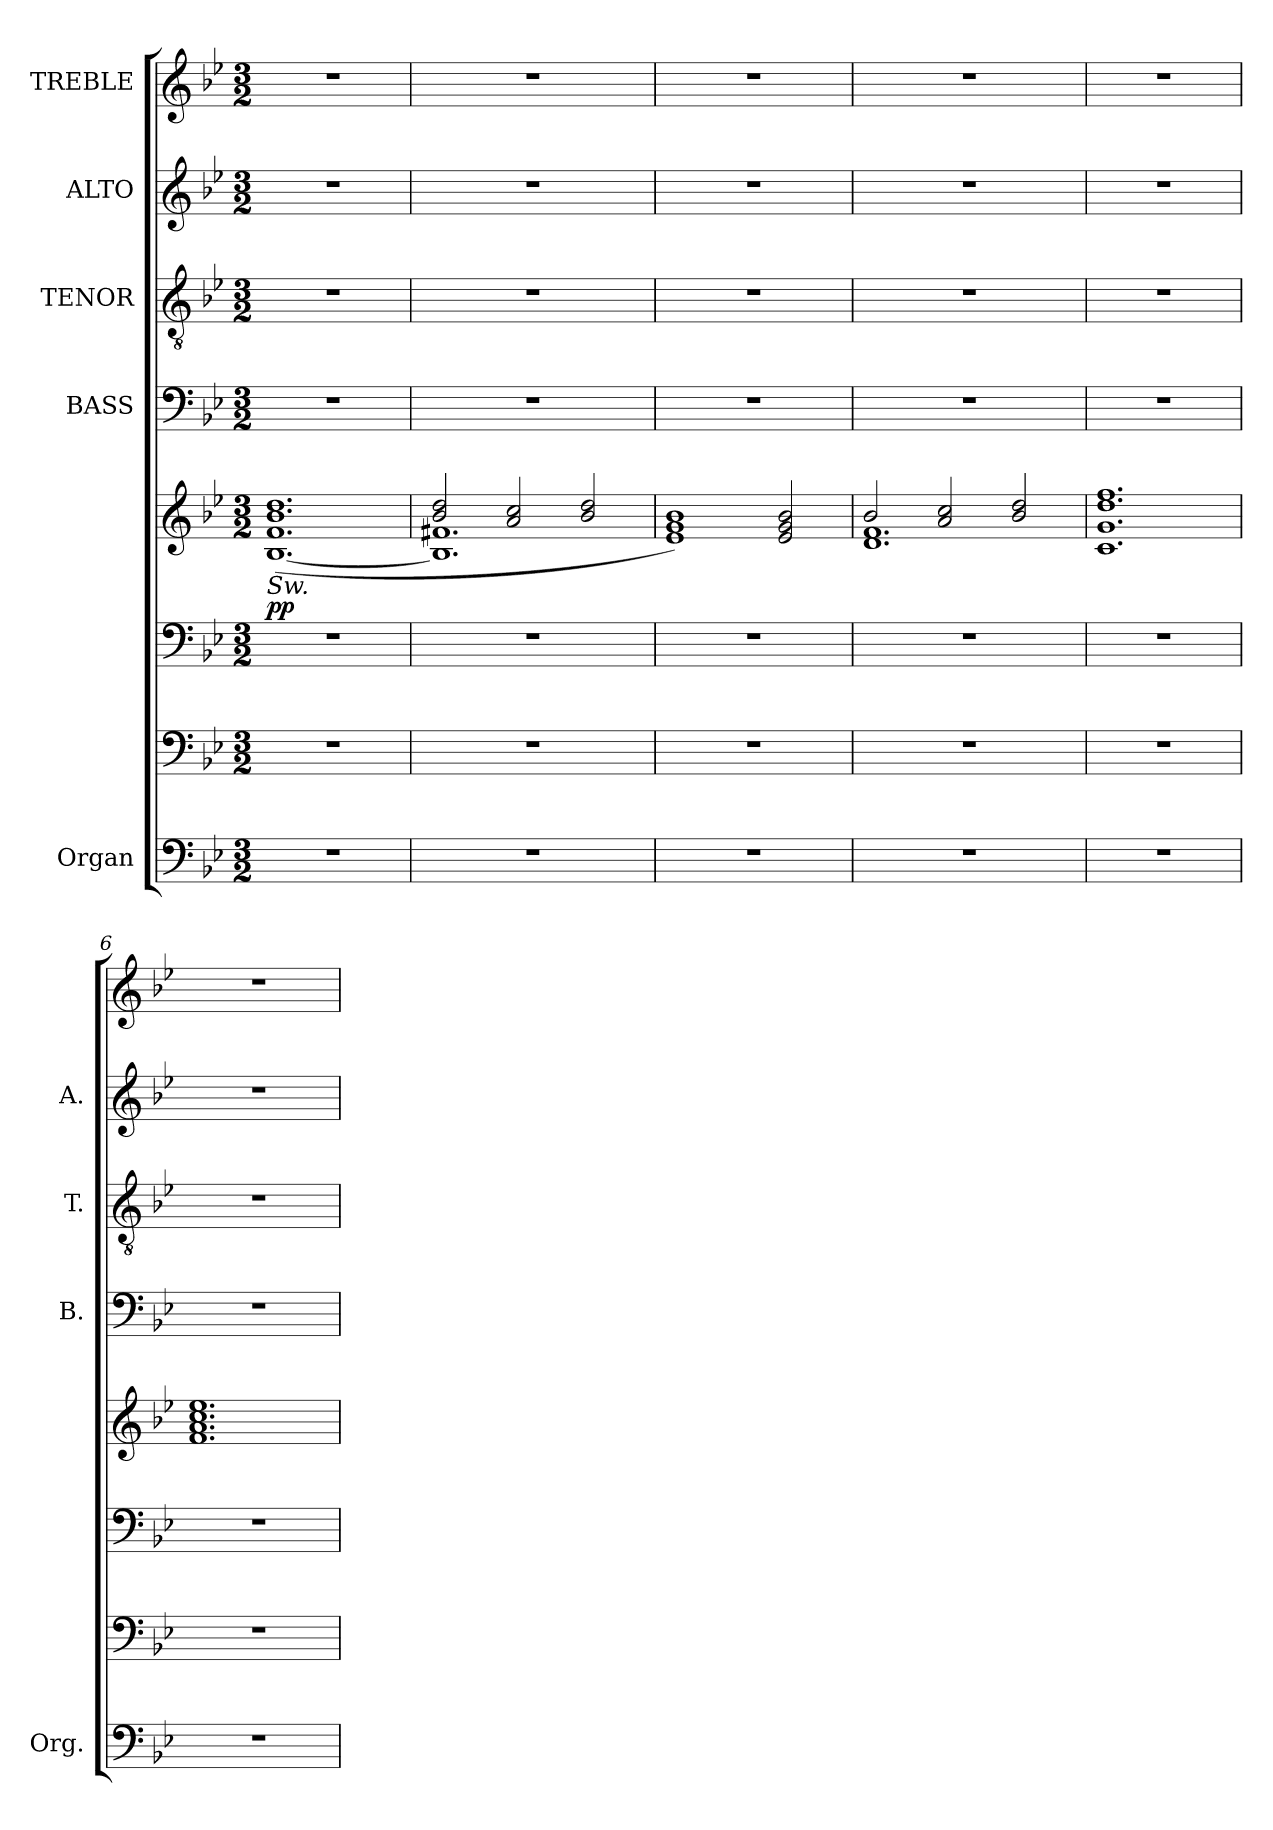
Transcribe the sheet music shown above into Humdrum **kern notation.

**kern	**kern	**kern	**kern	**dynam	**kern	**kern	**kern	**kern
*part5	*part5	*part5	*part5	*part5	*part4	*part3	*part2	*part1
*staff8	*staff7	*staff6	*staff5	*staff5/6/7/8	*staff4	*staff3	*staff2	*staff1
*I"Organ	*	*	*	*	*I"BASS	*I"TENOR	*I"ALTO	*I"TREBLE
*I'Org.	*	*	*	*	*I'B.	*I'T.	*I'A.	*
!!LO:PB:g=z
*clefF4	*clefF4	*clefF4	*clefG2	*	*clefF4	*clefGv2	*clefG2	*clefG2
*	*	*	*	*	*	*ITrd7c12	*	*
*k[b-e-]	*k[b-e-]	*k[b-e-]	*k[b-e-]	*	*k[b-e-]	*k[b-e-]	*k[b-e-]	*k[b-e-]
*B-:	*B-:	*B-:	*B-:	*	*B-:	*B-:	*B-:	*B-:
*M3/2	*M3/2	*M3/2	*M3/2	*	*M3/2	*M3/2	*M3/2	*M3/2
*MM80	*MM80	*MM80	*MM80	*	*MM80	*MM80	*MM80	*MM80
=1	=1	=1	=1	=1	=1	=1	=1	=1
!	!	!	!LO:TX:b:i:t=Sw.	!	!	!	!	!
!LO:N:vis=1	!LO:N:vis=1	!LO:N:vis=1	!	!	!LO:N:vis=1	!LO:N:vis=1	!LO:N:vis=1	!LO:N:vis=1
1.r	1.r	1.r	([1.B-i 1.fi 1.b-i 1.ddi	pp	1.r	1.r	1.r	1.r
=2	=2	=2	=2	=2	=2	=2	=2	=2
!LO:N:vis=1	!LO:N:vis=1	!LO:N:vis=1	!	!	!LO:N:vis=1	!LO:N:vis=1	!LO:N:vis=1	!LO:N:vis=1
*	*	*	*^	*	*	*	*	*
1.r	1.r	1.r	2b-i/ 2ddi	1.B-i] 1.f#Xi	.	1.r	1.r	1.r	1.r
.	.	.	2ai/ 2cci	.	.	.	.	.	.
.	.	.	2b-i/ 2ddi	.	.	.	.	.	.
*	*	*	*v	*v	*	*	*	*	*
=3	=3	=3	=3	=3	=3	=3	=3	=3
!LO:N:vis=1	!LO:N:vis=1	!LO:N:vis=1	!	!	!LO:N:vis=1	!LO:N:vis=1	!LO:N:vis=1	!LO:N:vis=1
1.r	1.r	1.r	1e-i 1gi 1b-i)	.	1.r	1.r	1.r	1.r
.	.	.	2e-i/ 2gi 2b-i	.	.	.	.	.
=4	=4	=4	=4	=4	=4	=4	=4	=4
!LO:N:vis=1	!LO:N:vis=1	!LO:N:vis=1	!	!	!LO:N:vis=1	!LO:N:vis=1	!LO:N:vis=1	!LO:N:vis=1
*	*	*	*^	*	*	*	*	*
1.r	1.r	1.r	2b-i/	1.di 1.fi	.	1.r	1.r	1.r	1.r
.	.	.	2ai/ 2cci	.	.	.	.	.	.
.	.	.	2b-i/ 2ddi	.	.	.	.	.	.
*	*	*	*v	*v	*	*	*	*	*
=5	=5	=5	=5	=5	=5	=5	=5	=5
!LO:N:vis=1	!LO:N:vis=1	!LO:N:vis=1	!	!	!LO:N:vis=1	!LO:N:vis=1	!LO:N:vis=1	!LO:N:vis=1
1.r	1.r	1.r	1.ci 1.gi 1.ddi 1.ffi	.	1.r	1.r	1.r	1.r
=6	=6	=6	=6	=6	=6	=6	=6	=6
!LO:N:vis=1	!LO:N:vis=1	!LO:N:vis=1	!	!	!LO:N:vis=1	!LO:N:vis=1	!LO:N:vis=1	!LO:N:vis=1
1.r	1.r	1.r	1.fi 1.ai 1.cci 1.ee-i	.	1.r	1.r	1.r	1.r
=	=	=	=	=	=	=	=	=
*-	*-	*-	*-	*-	*-	*-	*-	*-
